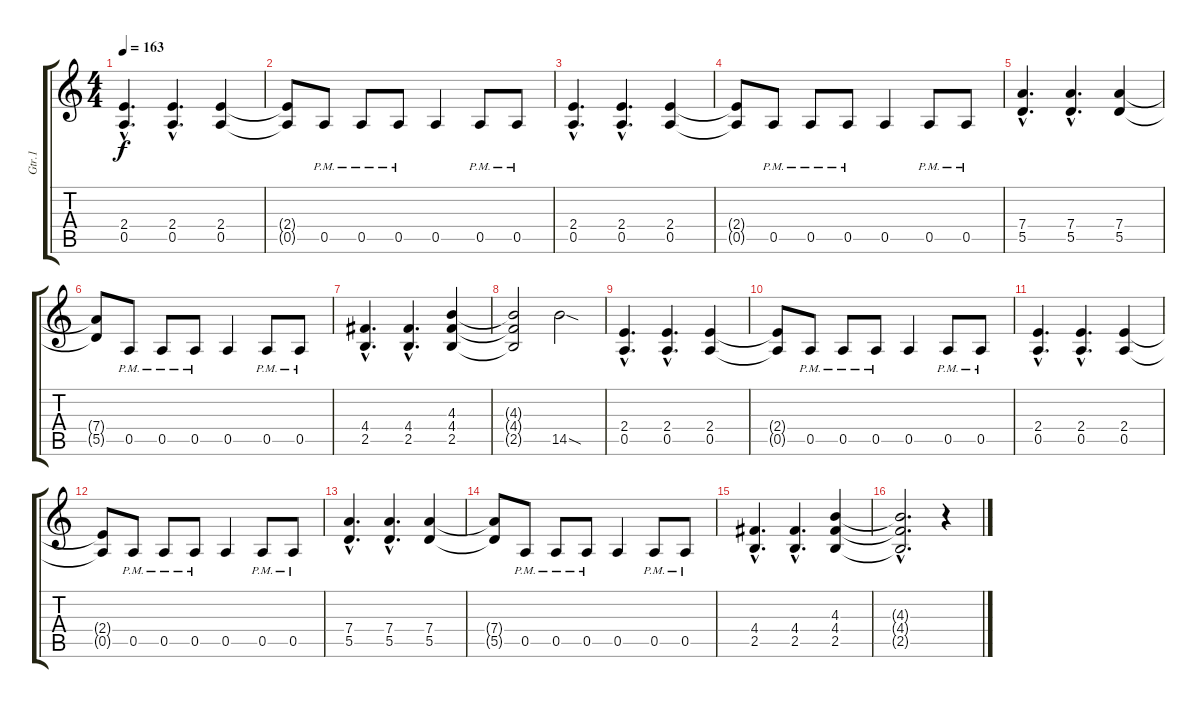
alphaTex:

\track ("Gtr.1" "Gtr.1") {instrument overdrivenguitar}
\staff {score tabs}
\tuning (E4 B3 G3 D3 A2 E2) {hide}
\ts (4 4)
\tempo 163
\clef g2
\ks c
(2.4{hac} 0.5{hac}).4{d dy f instrument overdrivenguitar} (2.4{hac} 0.5{hac}).4{d} (2.4 0.5).4 |
(2.4{t} 0.5{t}).8 0.5{pm}.8 0.5{pm}.8 0.5{pm}.8 0.5.4 0.5{pm}.8 0.5{pm}.8 |
(2.4{hac} 0.5{hac}).4{d} (2.4{hac} 0.5{hac}).4{d} (2.4 0.5).4 |
(2.4{t} 0.5{t}).8 0.5{pm}.8 0.5{pm}.8 0.5{pm}.8 0.5.4 0.5{pm}.8 0.5{pm}.8 |
(7.4{hac} 5.5{hac}).4{d} (7.4{hac} 5.5{hac}).4{d} (7.4 5.5).4 |
(7.4{t} 5.5{t}).8 0.5{pm}.8 0.5{pm}.8 0.5{pm}.8 0.5.4 0.5{pm}.8 0.5{pm}.8 |
(4.4{hac} 2.5{hac}).4{d} (4.4{hac} 2.5{hac}).4{d} (4.3 4.4 2.5).4 |
(4.3{t} 4.4{t} 2.5{t}).2 14.5{sod}.2 |
(2.4{hac} 0.5{hac}).4{d} (2.4{hac} 0.5{hac}).4{d} (2.4 0.5).4 |
(2.4{t} 0.5{t}).8 0.5{pm}.8 0.5{pm}.8 0.5{pm}.8 0.5.4 0.5{pm}.8 0.5{pm}.8 |
(2.4{hac} 0.5{hac}).4{d} (2.4{hac} 0.5{hac}).4{d} (2.4 0.5).4 |
(2.4{t} 0.5{t}).8 0.5{pm}.8 0.5{pm}.8 0.5{pm}.8 0.5.4 0.5{pm}.8 0.5{pm}.8 |
(7.4{hac} 5.5{hac}).4{d} (7.4{hac} 5.5{hac}).4{d} (7.4 5.5).4 |
(7.4{t} 5.5{t}).8 0.5{pm}.8 0.5{pm}.8 0.5{pm}.8 0.5.4 0.5{pm}.8 0.5{pm}.8 |
(4.4{hac} 2.5{hac}).4{d} (4.4{hac} 2.5{hac}).4{d} (4.3 4.4 2.5).4 |
(4.3{hac t} 4.4{hac t} 2.5{hac t}).2{d} r.4
